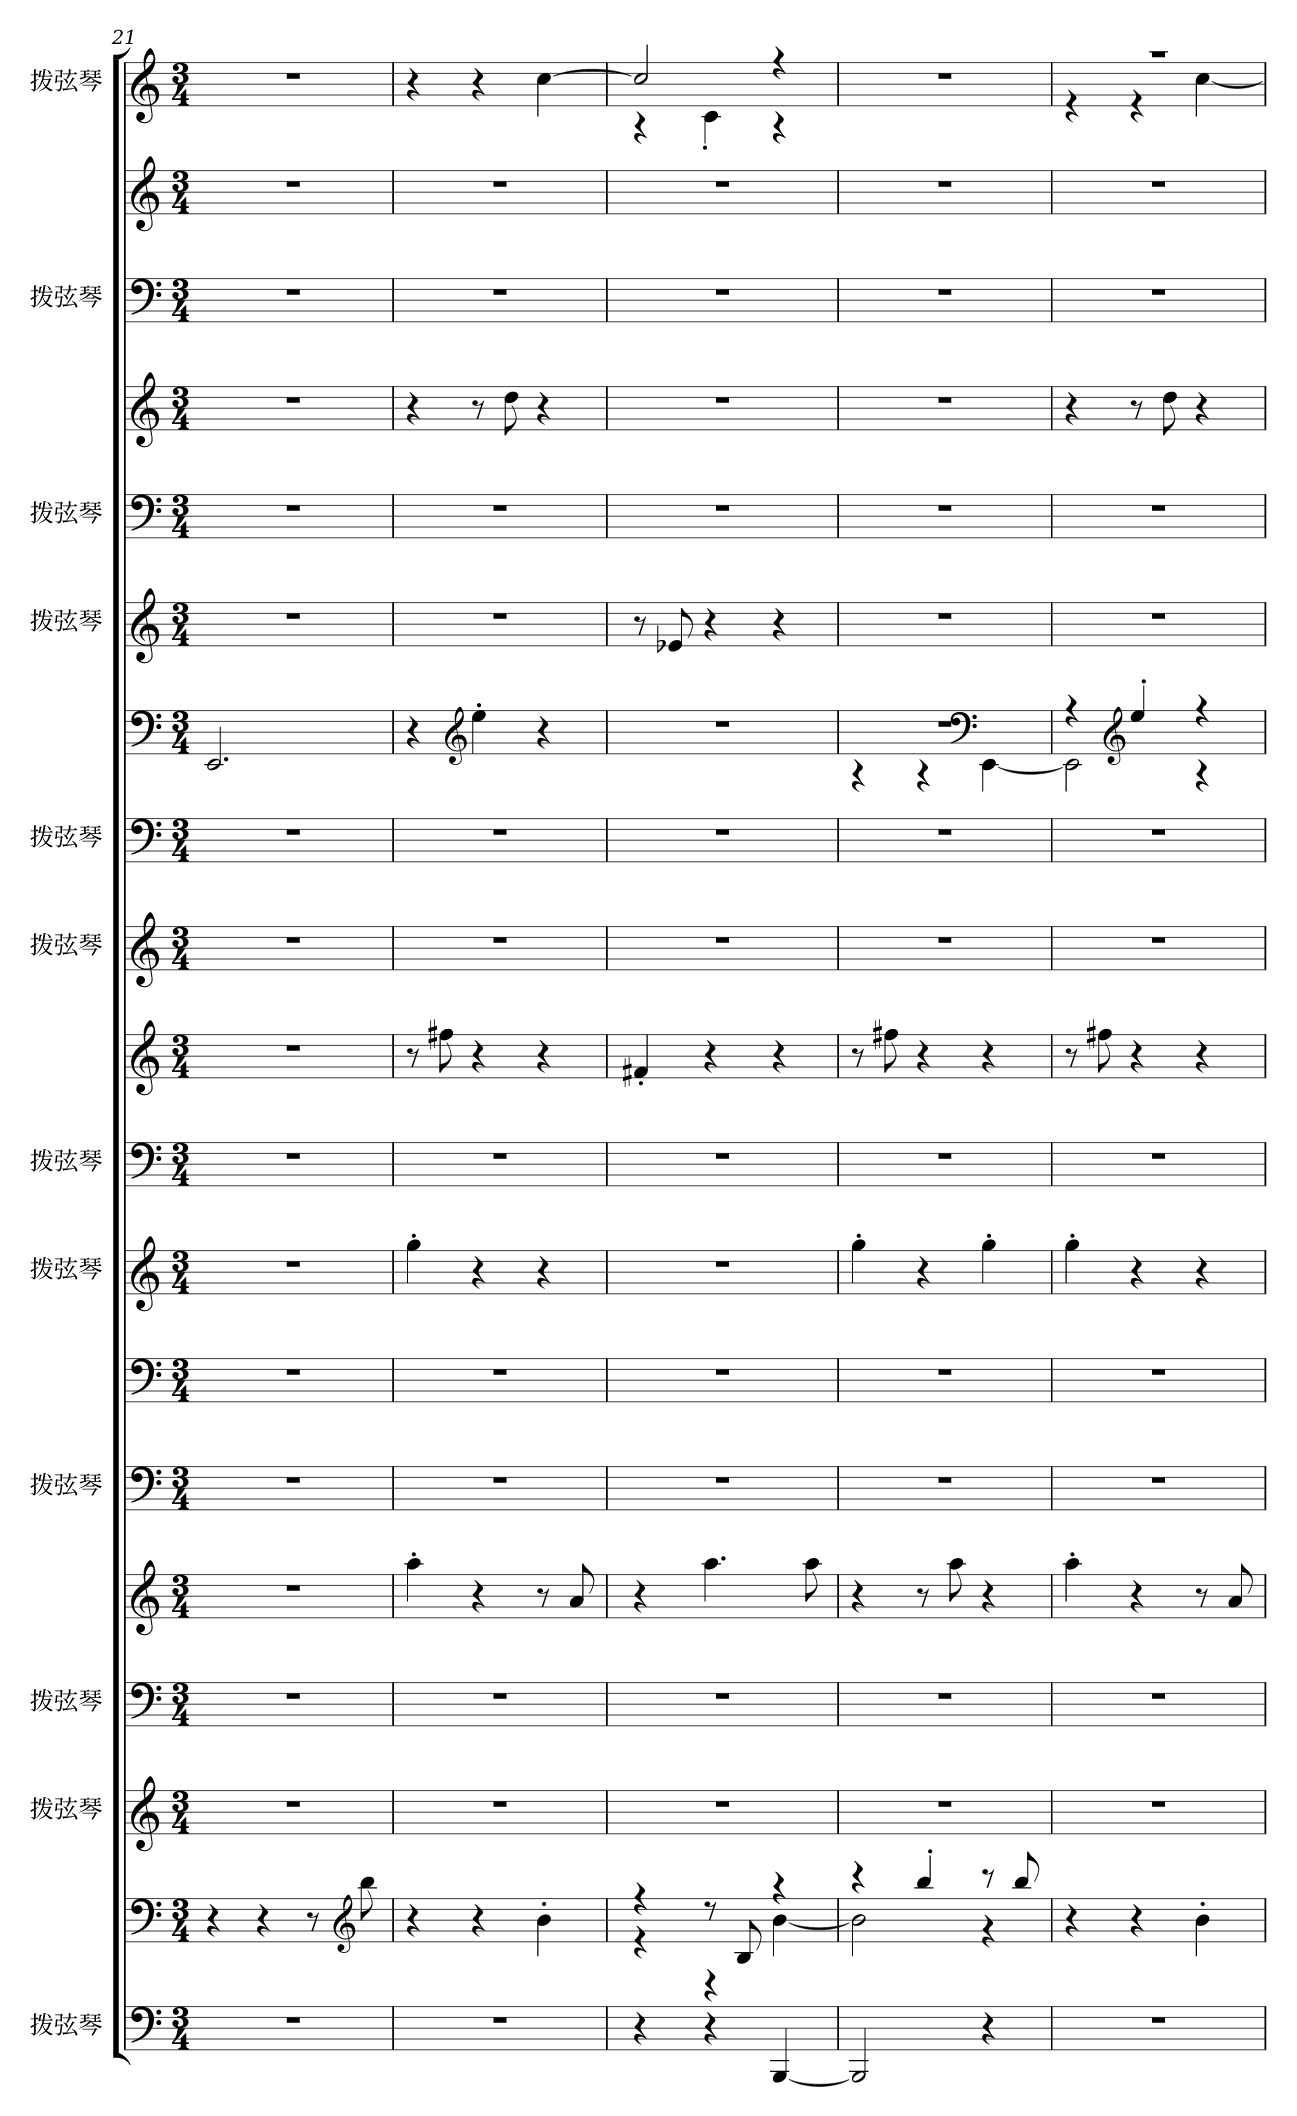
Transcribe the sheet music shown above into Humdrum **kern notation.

**kern	**kern	**kern	**kern	**kern	**kern	**kern	**kern	**kern	**kern	**kern	**kern	**kern	**kern	**kern	**kern	**kern	**kern	**kern
*part12	*part12	*part11	*part10	*part10	*part9	*part9	*part8	*part7	*part7	*part6	*part5	*part5	*part4	*part3	*part3	*part2	*part2	*part1
*staff19	*staff18	*staff17	*staff16	*staff15	*staff14	*staff13	*staff12	*staff11	*staff10	*staff9	*staff8	*staff7	*staff6	*staff5	*staff4	*staff3	*staff2	*staff1
*I"拨弦琴	*	*I"拨弦琴	*I"拨弦琴	*	*I"拨弦琴	*	*I"拨弦琴	*I"拨弦琴	*	*I"拨弦琴	*I"拨弦琴	*	*I"拨弦琴	*I"拨弦琴	*	*I"拨弦琴	*	*I"拨弦琴
!!LO:PB:g=z
*clefF4	*clefF4	*clefG2	*clefF4	*clefG2	*clefF4	*clefF4	*clefG2	*clefF4	*clefG2	*clefG2	*clefF4	*clefF4	*clefG2	*clefF4	*clefG2	*clefF4	*clefG2	*clefG2
*k[]	*k[]	*k[]	*k[]	*k[]	*k[]	*k[]	*k[]	*k[]	*k[]	*k[]	*k[]	*k[]	*k[]	*k[]	*k[]	*k[]	*k[]	*k[]
*M3/4	*M3/4	*M3/4	*M3/4	*M3/4	*M3/4	*M3/4	*M3/4	*M3/4	*M3/4	*M3/4	*M3/4	*M3/4	*M3/4	*M3/4	*M3/4	*M3/4	*M3/4	*M3/4
=21	=21	=21	=21	=21	=21	=21	=21	=21	=21	=21	=21	=21	=21	=21	=21	=21	=21	=21
2.r	4r	2.r	2.r	2.r	2.r	2.r	2.r	2.r	2.r	2.r	2.r	2.EE/	2.r	2.r	2.r	2.r	2.r	2.r
.	4r	.	.	.	.	.	.	.	.	.	.	.	.	.	.	.	.	.
.	8r	.	.	.	.	.	.	.	.	.	.	.	.	.	.	.	.	.
*	*clefG2	*	*	*	*	*	*	*	*	*	*	*	*	*	*	*	*	*
.	8bb\	.	.	.	.	.	.	.	.	.	.	.	.	.	.	.	.	.
=22	=22	=22	=22	=22	=22	=22	=22	=22	=22	=22	=22	=22	=22	=22	=22	=22	=22	=22
2.r	4r	2.r	2.r	4aa'\	2.r	2.r	4gg'\	2.r	8r	2.r	2.r	4r	2.r	2.r	4r	2.r	2.r	4r
.	.	.	.	.	.	.	.	.	8ff#X\	.	.	.	.	.	.	.	.	.
*	*	*	*	*	*	*	*	*	*	*	*	*clefG2	*	*	*	*	*	*
.	4r	.	.	4r	.	.	4r	.	4r	.	.	4ee'\	.	.	8r	.	.	4r
.	.	.	.	.	.	.	.	.	.	.	.	.	.	.	8dd\	.	.	.
.	4b'\	.	.	8r	.	.	4r	.	4r	.	.	4r	.	.	4r	.	.	[4cc\
.	.	.	.	8a/	.	.	.	.	.	.	.	.	.	.	.	.	.	.
=23	=23	=23	=23	=23	=23	=23	=23	=23	=23	=23	=23	=23	=23	=23	=23	=23	=23	=23
*	*^	*	*	*	*	*	*	*	*	*	*	*	*	*	*	*	*	*^
4r	4r	4r	2.r	2.r	4r	2.r	2.r	2.r	2.r	4f#X'/	2.r	2.r	2.r	8r	2.r	2.r	2.r	2.r	2cc/]	4r
.	.	.	.	.	.	.	.	.	.	.	.	.	.	8e-X/	.	.	.	.	.	.
4r	8r	4r	.	.	4.aa\	.	.	.	.	4r	.	.	.	4r	.	.	.	.	.	4c'\
.	8B/	.	.	.	.	.	.	.	.	.	.	.	.	.	.	.	.	.	.	.
[4BBB/	4r	[4b\	.	.	.	.	.	.	.	4r	.	.	.	4r	.	.	.	.	4r	4r
.	.	.	.	.	8aa\	.	.	.	.	.	.	.	.	.	.	.	.	.	.	.
*	*	*	*	*	*	*	*	*	*	*	*	*	*	*	*	*	*	*	*v	*v
=24	=24	=24	=24	=24	=24	=24	=24	=24	=24	=24	=24	=24	=24	=24	=24	=24	=24	=24	=24
*	*	*	*	*	*	*	*	*	*	*	*	*	*^	*	*	*	*	*	*
2BBB/]	4r	2b\]	2.r	2.r	4r	2.r	2.r	4gg'\	2.r	8r	2.r	2.r	2.r	4r	2.r	2.r	2.r	2.r	2.r	2.r
.	.	.	.	.	.	.	.	.	.	8ff#X\	.	.	.	.	.	.	.	.	.	.
.	4bb'/	.	.	.	8r	.	.	4r	.	4r	.	.	.	4r	.	.	.	.	.	.
.	.	.	.	.	8aa\	.	.	.	.	.	.	.	.	.	.	.	.	.	.	.
*	*	*	*	*	*	*	*	*	*	*	*	*	*clefF4	*	*	*	*	*	*	*
4r	8r	4r	.	.	4r	.	.	4gg'\	.	4r	.	.	.	[4EE\	.	.	.	.	.	.
.	8bb/	.	.	.	.	.	.	.	.	.	.	.	.	.	.	.	.	.	.	.
*	*v	*v	*	*	*	*	*	*	*	*	*	*	*	*	*	*	*	*	*	*
=25	=25	=25	=25	=25	=25	=25	=25	=25	=25	=25	=25	=25	=25	=25	=25	=25	=25	=25	=25
*	*	*	*	*	*	*	*	*	*	*	*	*	*	*	*	*	*	*	*^
2.r	4r	2.r	2.r	4aa'\	2.r	2.r	4gg'\	2.r	8r	2.r	2.r	4r	2EE\]	2.r	2.r	4r	2.r	2.r	2.r	4r
.	.	.	.	.	.	.	.	.	8ff#X\	.	.	.	.	.	.	.	.	.	.	.
*	*	*	*	*	*	*	*	*	*	*	*	*clefG2	*	*	*	*	*	*	*	*
.	4r	.	.	4r	.	.	4r	.	4r	.	.	4ee'/	.	.	.	8r	.	.	.	4r
.	.	.	.	.	.	.	.	.	.	.	.	.	.	.	.	8dd\	.	.	.	.
.	4b'\	.	.	8r	.	.	4r	.	4r	.	.	4r	4r	.	.	4r	.	.	.	[4cc\
.	.	.	.	8a/	.	.	.	.	.	.	.	.	.	.	.	.	.	.	.	.
*	*	*	*	*	*	*	*	*	*	*	*	*v	*v	*	*	*	*	*	*v	*v
=	=	=	=	=	=	=	=	=	=	=	=	=	=	=	=	=	=	=
*-	*-	*-	*-	*-	*-	*-	*-	*-	*-	*-	*-	*-	*-	*-	*-	*-	*-	*-
